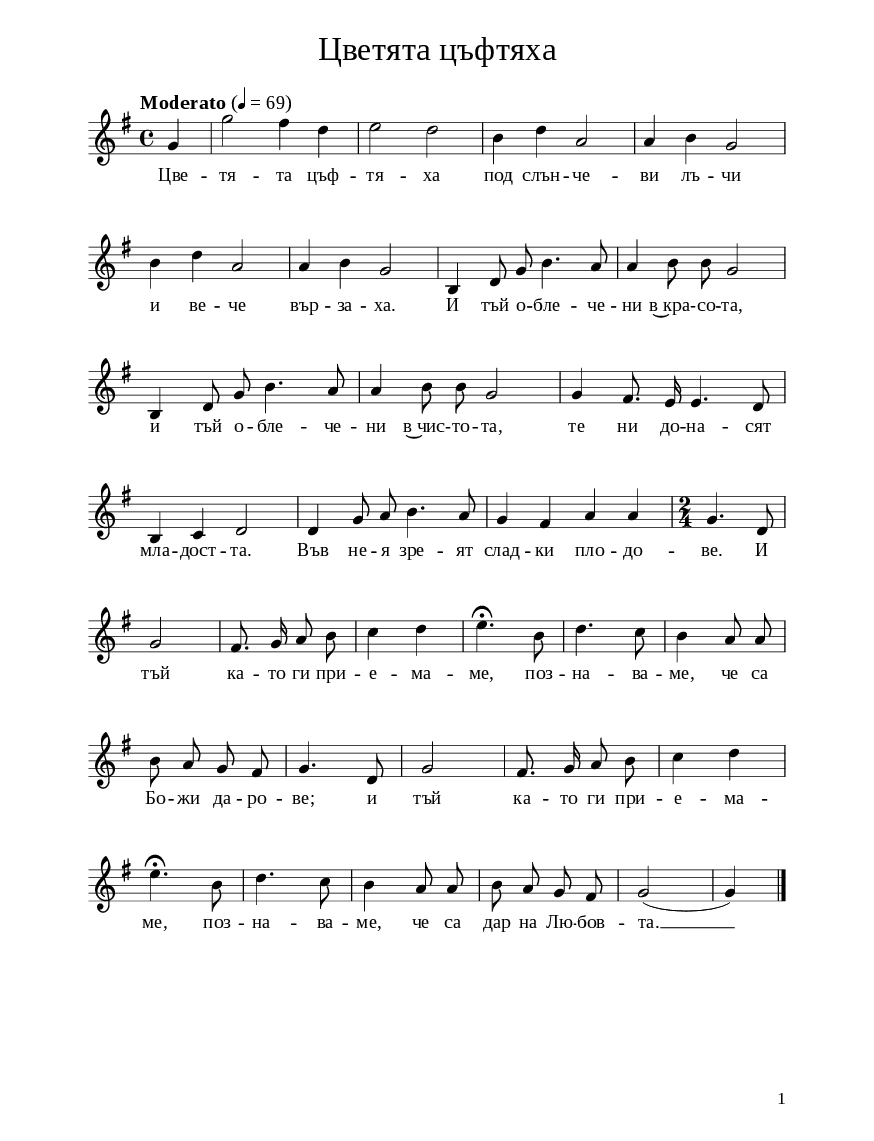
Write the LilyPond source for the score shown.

\version "2.24.4"

% include paper part and global functions
\include "include/globals.ily"

\bookpart {
  \label #'ref113
  \tocItem \markup "Цветята цъфтяха"
  \include "include/bookpart-paper.ily"
  \score {
    \include "include/score-layout.ily"

    \new Voice \absolute {
      \clef treble
      \key g \major
      \time 4/4
      \tempoFunc "Moderato" 4 "69"
      \autoBeamOff

      \partial 4

      g'4 | g''2 fis''4 d''4 |e''2 d''2 | b'4  d''4 a'2| a'4 b'4 g'2 | \break

      b'4 d''4 a'2 | a'4 b'4 g'2| b4 d'8 g'8 b'4. a'8 | a'4 b'8 b'8 g'2 | \break

      b4 d'8 g'8 b'4. a'8 | a'4 b'8 b'8 g'2 | g'4 fis'8. e'16 e'4. d'8 | \break

      b4 c'4 d'2 | d'4 g'8 a'8 b'4. a'8 | g'4 fis'4 a'4 a'4 |  \time 2/4 g'4. d'8 | \break

      g'2 | fis'8. g'16 a'8 b'8 | c''4 d''4 | e''4.\fermata b'8 | d''4. c''8 | b'4 a'8 a'8 | \break

      b'8 a'8 g'8 fis'8 | g'4. d'8 | g'2 | fis'8. g'16 a'8 b'8 | c''4 d''4 | \break

      e''4.\fermata b'8 | d''4. c''8 | b'4 a'8 a'8 | b'8 a'8 g'8 fis'8 | g'2 ( | g'4 ) \bar "|."
    }

    \addlyrics {
      Цве -- тя -- та цъф -- тя -- ха под слън -- че -- ви лъ -- чи

      и ве -- че вър -- за -- ха. И тъй о -- бле -- че -- ни "в~кра-" -- со -- та,

      и тъй о -- бле -- че -- ни "в~чис-" -- то -- та, те ни до -- на -- сят

      мла -- дост -- та. Във не -- я зре -- ят слад -- ки пло -- до -- ве. И

      тъй ка -- то ги при -- е -- ма -- ме, поз -- на -- ва -- ме, че са

      Бо -- жи да -- ро -- ве;  и

      тъй ка -- то ги при -- е -- ма -- ме, поз -- на -- ва -- ме, че са дар на Лю -- бов -- та. __
    }
      \header {
        title = \titleFunc #'ref_desc_14 "Цветята цъфтяха" "Cvetjata căftjaha"
      }

      \midi{}

    } % score
  } % bookpart
